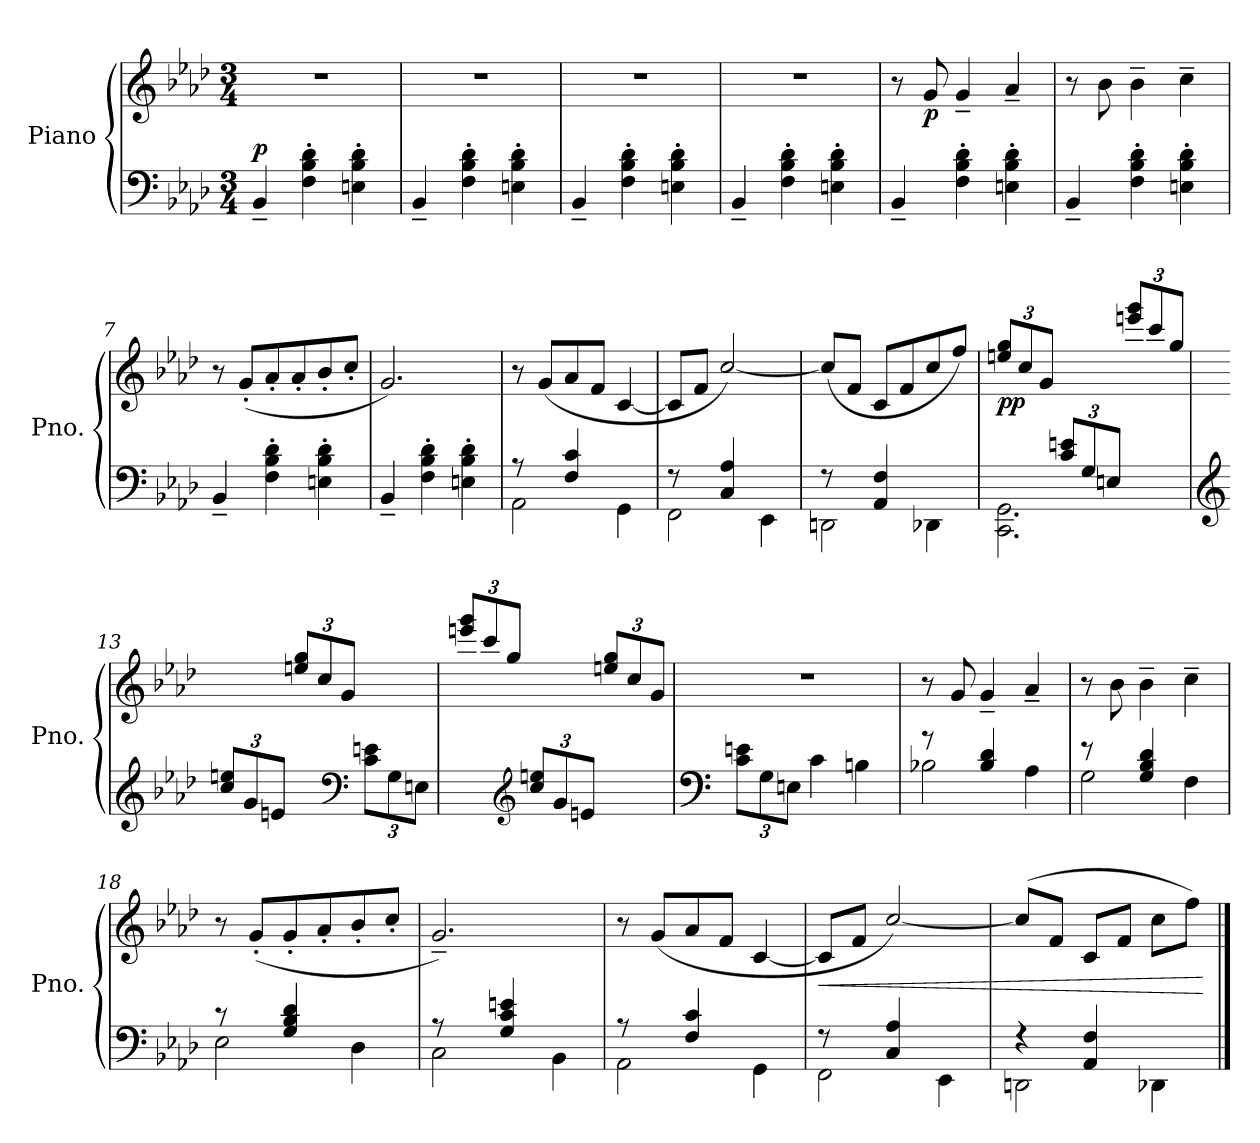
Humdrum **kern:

**kern	**kern	**dynam
*part1	*part1	*part1
*staff2	*staff1	*staff1/2
*I"Piano	*	*
*I'Pno.	*	*
*clefF4	*clefG2	*
*k[b-e-a-d-]	*k[b-e-a-d-]	*
*M3/4	*M3/4	*
*MM100	*MM100	*
=1	=1	=1
!	!	!LO:DY:a=2
4BB-~/	2.r	p
4F\' 4B-\' 4d-\'	.	.
4En\' 4B-\' 4d-\'	.	.
=2	=2	=2
4BB-~/	2.r	.
4F\' 4B-\' 4d-\'	.	.
4En\' 4B-\' 4d-\'	.	.
=3	=3	=3
4BB-~/	2.r	.
4F\' 4B-\' 4d-\'	.	.
4En\' 4B-\' 4d-\'	.	.
=4	=4	=4
4BB-~/	2.r	.
4F\' 4B-\' 4d-\'	.	.
4En\' 4B-\' 4d-\'	.	.
=5	=5	=5
4BB-~/	8r	.
!	!	!LO:DY:b
.	8g/	p
4F\' 4B-\' 4d-\'	4g~/	.
4En\' 4B-\' 4d-\'	4a-~/	.
=6	=6	=6
4BB-~/	8r	.
.	8b-\	.
4F\' 4B-\' 4d-\'	4b-~\	.
4En\' 4B-\' 4d-\'	4cc~\	.
=7	=7	=7
4BB-~/	8r	.
.	(<8g'/L	.
4F\' 4B-\' 4d-\'	8a-'/	.
.	8a-'/	.
4En\' 4B-\' 4d-\'	8b-'/	.
.	8cc'/J	.
=8	=8	=8
4BB-~/	2.g/)	.
4F\' 4B-\' 4d-\'	.	.
4En\' 4B-\' 4d-\'	.	.
!!LO:LB:g=z
=9	=9	=9
*^	*	*
8r	2AA-\	8r	.
8ryy	.	(<8g/L	.
4F/ 4c/	.	8a-/	.
.	.	8f/J	.
4ryy	4GG\	[4c/	.
=10	=10	=10	=10
8r	2FF\	8c/L]	.
8ryy	.	8f/J	.
4C/ 4A-/	.	[2cc/)	.
4ryy	4EE-\	.	.
=11	=11	=11	=11
8r	2DDn\	(<8cc/L]	.
8ryy	.	8f/J	.
4AA-/ 4F/	.	8c/L	.
.	.	8f/	.
4ryy	4DD-X\	8cc/	.
.	.	8ff/J)	.
=12	=12	=12	=12
*	*	*Xbrackettup	*
!	!	!	!LO:DY:b
4ryy	2.CC\ 2.GG\	(<12een/ 12gg/L	pp
.	.	12cc/	.
.	.	12g/J	.
*Xbrackettup	*	*	*
12c/ 12en/L	.	4ryy	.
12G/	.	.	.
12En/J)	.	.	.
4ryy	.	(<12eeen/ 12ggg/L	.
.	.	12ccc/	.
.	.	12gg/J	.
*v	*v	*	*
=13	=13	=13
*clefG2	*	*
12cc/ 12een/L	4ryy	.
12g/	.	.
12en/J)	.	.
4ryy	(<12een/ 12gg/L	.
.	12cc/	.
.	12g/J	.
*clefF4	*	*
12c\ 12en\L	4ryy	.
12G\	.	.
12En\J)	.	.
!!LO:LB:g=z
=14	=14	=14
4ryy	(<12eeen/ 12ggg/L	.
.	12ccc/	.
.	12gg/J	.
*clefG2	*	*
12cc/ 12een/L	4ryy	.
12g/	.	.
12en/J)	.	.
4ryy	12een/ 12gg/L	.
.	12cc/	.
.	12g/J	.
=15	=15	=15
*clefF4	*	*
12c\ 12en\L	2.r	.
12G\	.	.
12En\J	.	.
4c\	.	.
4Bn\	.	.
=16	=16	=16
*^	*	*
8r	2B-X\	8r	.
8ryy	.	8g/	.
4B-/ 4d-/	.	4g~/	.
4ryy	4A-\	4a-~/	.
=17	=17	=17	=17
8r	2G\	8r	.
8ryy	.	8b-\	.
4G/ 4B-/ 4d-/	.	4b-~\	.
4ryy	4F\	4cc~\	.
=18	=18	=18	=18
8r	2E-\	8r	.
8ryy	.	(<8g'/L	.
4G/ 4B-/ 4d-/	.	8g'/	.
.	.	8a-'/	.
4ryy	4D-\	8b-'/	.
.	.	8cc'/J	.
=19	=19	=19	=19
8r	2C\	2.g~/)	.
8ryy	.	.	.
4G/ 4c/ 4en/	.	.	.
4ryy	4BB-\	.	.
!!LO:LB:g=z
=20	=20	=20	=20
8r	2AA-\	8r	.
8ryy	.	(<8g/L	.
4F/ 4c/	.	8a-/	.
.	.	8f/J	.
4ryy	4GG\	[4c/	.
=21	=21	=21	=21
!	!	!	!LO:HP:b
8r	2FF\	8c/L]	<
8ryy	.	8f/J	.
4C/ 4A-/	.	[2cc/)	.
4ryy	4EE-\	.	.
=22	=22	=22	=22
4r	2DDn\	(>8cc/L]	.
.	.	8f/J	.
4AA-/ 4F/	.	8c/L	.
.	.	8f/J	.
4DD-X\	4ryy	8cc\L	.
.	.	8ff\J)	.
*v	*v	*	*
.	.	[
==	==	==
*-	*-	*-
